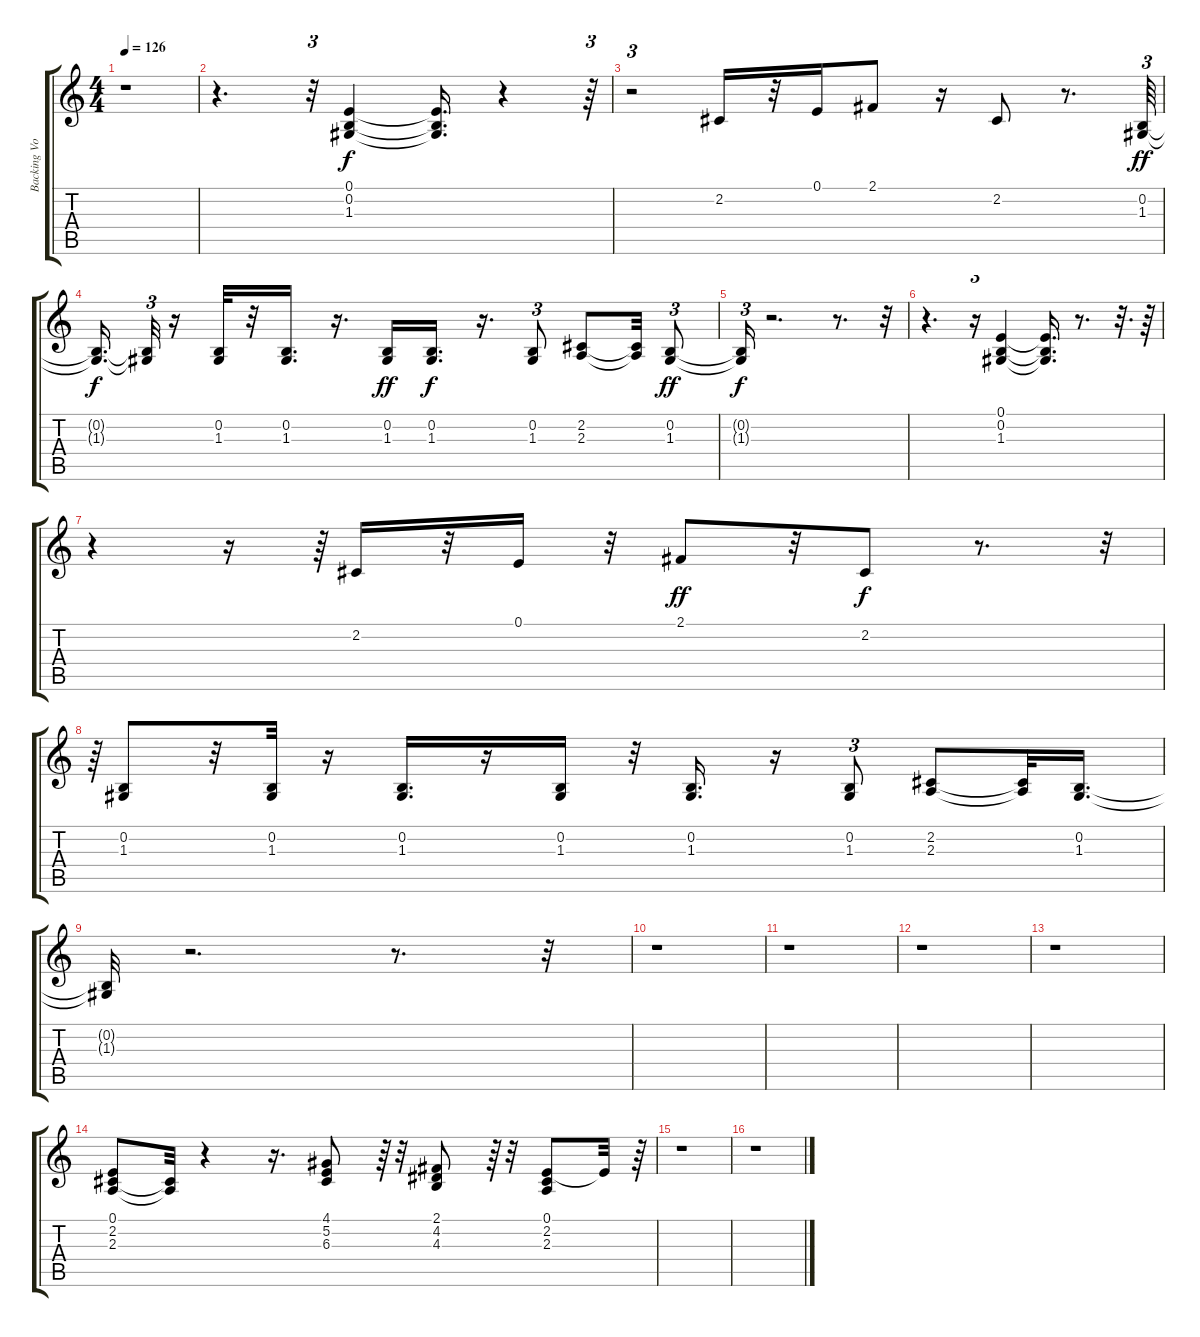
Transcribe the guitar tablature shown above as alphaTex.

\track ("Backing Vocals" "Backing Vo") {instrument voiceoohs}
\staff {score tabs}
\tuning (E4 B3 G3 D3 A2 E2) {hide}
\ts (4 4)
\tempo 126
\clef g2
\ks c
r.1{dy f} |
r.4{d} r.32{tu (3 2)} (0.1 0.2 1.3).4 (0.1{t} 0.2{t} 1.3{t}).16{d} r.4 r.64{tu (3 2)} |
r.2{tu (3 2)} 2.2.16 r.32 0.1.16 2.1.8 r.16 2.2.8 r.8{d} (0.2 1.3).64{tu (3 2) dy ff} |
(0.2{t} 1.3{t}).16{d dy f} (0.2{t} 1.3{t}).32{tu (3 2)} r.16 (0.2 1.3).32 r.32 (0.2 1.3).16{d} r.16{d} (0.2 1.3).16{dy ff} (0.2 1.3).16{d dy f} r.16{d} (0.2 1.3).8{tu (3 2)} (2.2 2.3).8 (2.2{t} 2.3{t}).32 (0.2 1.3).8{tu (3 2) dy ff} |
(0.2{t} 1.3{t}).16{tu (3 2) dy f} r.2{d} r.8{d} r.32{tu (3 2)} |
r.4{d} r.16{tu (3 2)} (0.1 0.2 1.3).4 (0.1{t} 0.2{t} 1.3{t}).16{d} r.8{d} r.32{d} r.64 |
r.4 r.16 r.64{tu (3 2)} 2.2.16 r.32 0.1.16 r.32 2.1.8{dy ff} r.32 2.2.8{dy f} r.8{d} r.32{tu (3 2)} |
r.64{tu (3 2)} (0.2 1.3).8 r.32 (0.2 1.3).32 r.16 (0.2 1.3).16{d} r.16 (0.2 1.3).16 r.32 (0.2 1.3).16{d} r.16 (0.2 1.3).8{tu (3 2)} (2.2 2.3).8 (2.2{t} 2.3{t}).32 (0.2 1.3).16{d} |
(0.2{t} 1.3{t}).32 r.2{d} r.8{d} r.32 |
r.1 |
r.1 |
r.1 |
r.1 |
(0.1 2.2 2.3).8 (2.2{t} 2.3{t}).32 r.4 r.16{d} (4.1 5.2 6.3).8 r.64{tu (3 2)} r.32 (2.1 4.2 4.3).8 r.64{tu (3 2)} r.32 (0.1 2.2 2.3).8 0.1{t}.32 r.64{tu (3 2)} |
r.1 |
r.1
